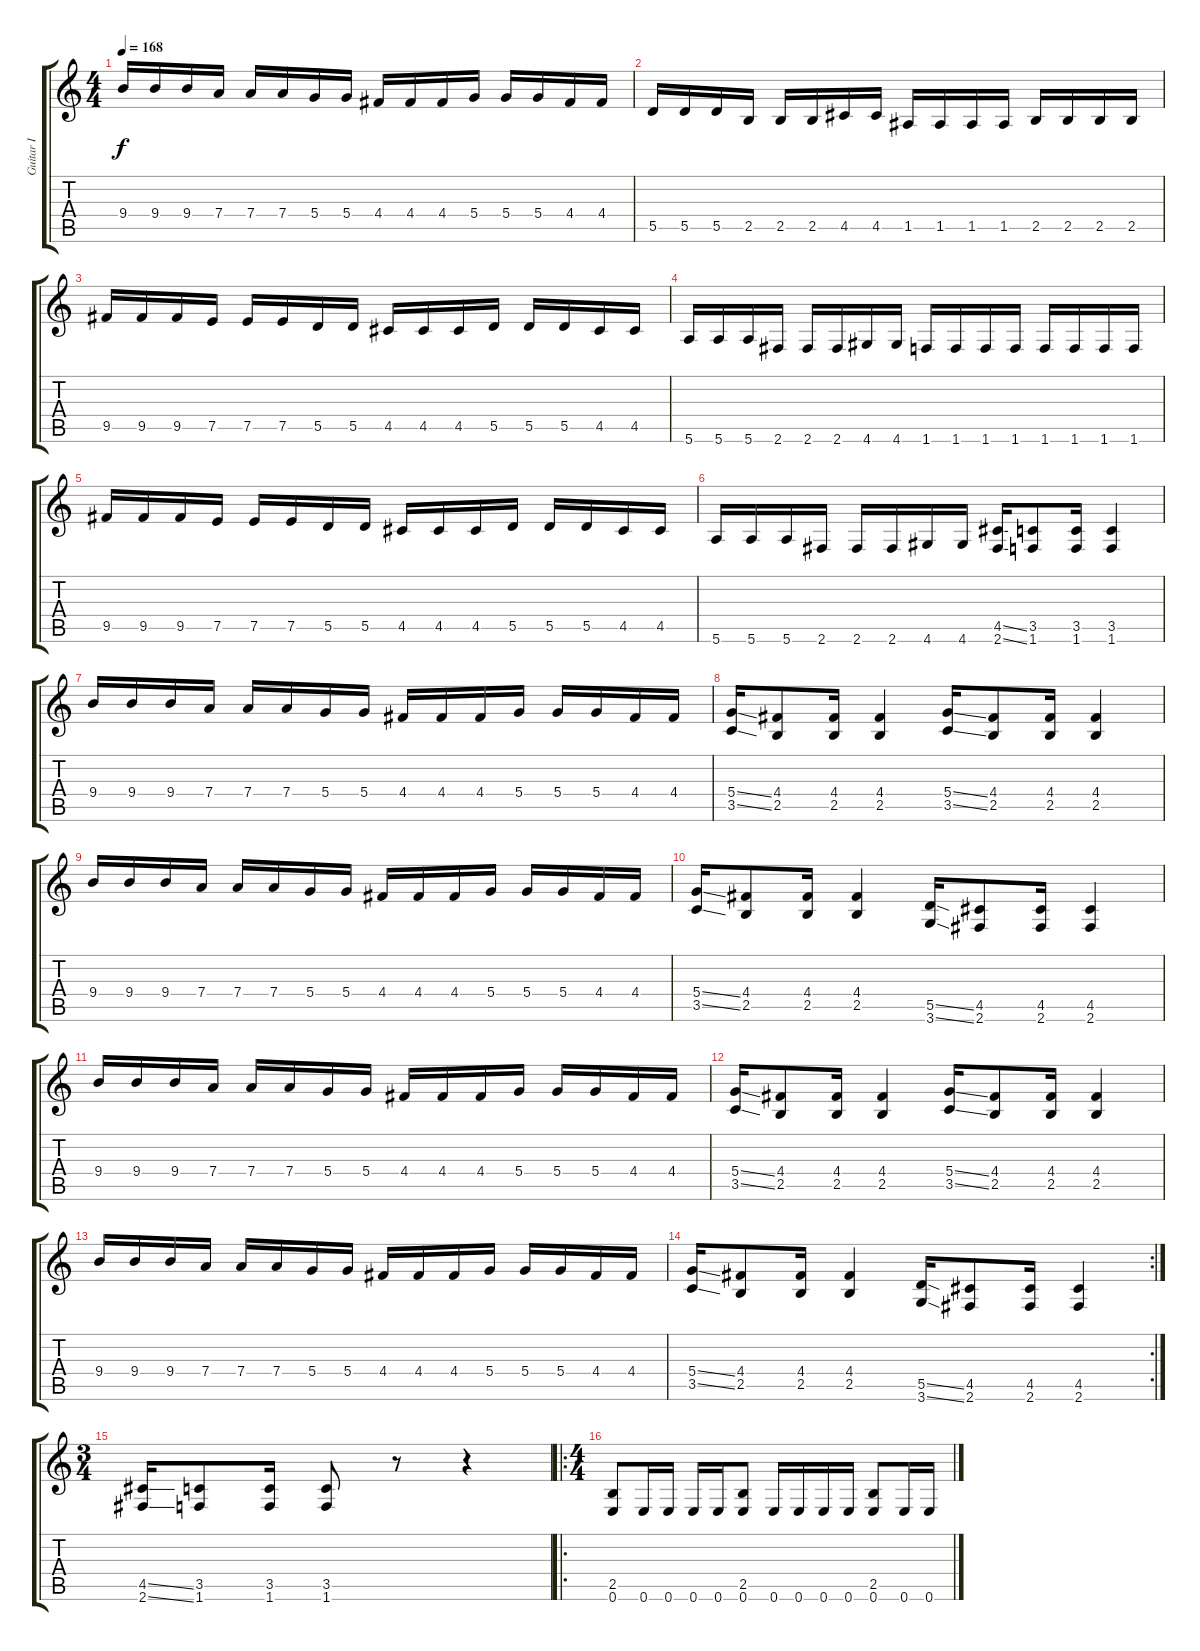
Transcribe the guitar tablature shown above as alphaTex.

\track ("Guitar I" "Guitar I") {instrument distortionguitar}
\staff {score tabs}
\tuning (E4 B3 G3 D3 A2 E2) {hide}
\ts (4 4)
\tempo 168
\clef g2
\ks c
9.4.16{dy f} 9.4.16 9.4.16 7.4.16 7.4.16 7.4.16 5.4.16 5.4.16 4.4.16 4.4.16 4.4.16 5.4.16 5.4.16 5.4.16 4.4.16 4.4.16 |
5.5.16 5.5.16 5.5.16 2.5.16 2.5.16 2.5.16 4.5.16 4.5.16 1.5.16 1.5.16 1.5.16 1.5.16 2.5.16 2.5.16 2.5.16 2.5.16 |
9.5.16 9.5.16 9.5.16 7.5.16 7.5.16 7.5.16 5.5.16 5.5.16 4.5.16 4.5.16 4.5.16 5.5.16 5.5.16 5.5.16 4.5.16 4.5.16 |
5.6.16 5.6.16 5.6.16 2.6.16 2.6.16 2.6.16 4.6.16 4.6.16 1.6.16 1.6.16 1.6.16 1.6.16 1.6.16 1.6.16 1.6.16 1.6.16 |
9.5.16 9.5.16 9.5.16 7.5.16 7.5.16 7.5.16 5.5.16 5.5.16 4.5.16 4.5.16 4.5.16 5.5.16 5.5.16 5.5.16 4.5.16 4.5.16 |
5.6.16 5.6.16 5.6.16 2.6.16 2.6.16 2.6.16 4.6.16 4.6.16 (4.5{ss} 2.6{ss}).16 (3.5 1.6).8 (3.5 1.6).16 (3.5 1.6).4 |
9.4.16 9.4.16 9.4.16 7.4.16 7.4.16 7.4.16 5.4.16 5.4.16 4.4.16 4.4.16 4.4.16 5.4.16 5.4.16 5.4.16 4.4.16 4.4.16 |
(5.4{ss} 3.5{ss}).16 (4.4 2.5).8 (4.4 2.5).16 (4.4 2.5).4 (5.4{ss} 3.5{ss}).16 (4.4 2.5).8 (4.4 2.5).16 (4.4 2.5).4 |
9.4.16 9.4.16 9.4.16 7.4.16 7.4.16 7.4.16 5.4.16 5.4.16 4.4.16 4.4.16 4.4.16 5.4.16 5.4.16 5.4.16 4.4.16 4.4.16 |
(5.4{ss} 3.5{ss}).16 (4.4 2.5).8 (4.4 2.5).16 (4.4 2.5).4 (5.5{ss} 3.6{ss}).16 (4.5 2.6).8 (4.5 2.6).16 (4.5 2.6).4 |
9.4.16 9.4.16 9.4.16 7.4.16 7.4.16 7.4.16 5.4.16 5.4.16 4.4.16 4.4.16 4.4.16 5.4.16 5.4.16 5.4.16 4.4.16 4.4.16 |
(5.4{ss} 3.5{ss}).16 (4.4 2.5).8 (4.4 2.5).16 (4.4 2.5).4 (5.4{ss} 3.5{ss}).16 (4.4 2.5).8 (4.4 2.5).16 (4.4 2.5).4 |
9.4.16 9.4.16 9.4.16 7.4.16 7.4.16 7.4.16 5.4.16 5.4.16 4.4.16 4.4.16 4.4.16 5.4.16 5.4.16 5.4.16 4.4.16 4.4.16 |
\rc 2
(5.4{ss} 3.5{ss}).16 (4.4 2.5).8 (4.4 2.5).16 (4.4 2.5).4 (5.5{ss} 3.6{ss}).16 (4.5 2.6).8 (4.5 2.6).16 (4.5 2.6).4 |
\ts (3 4)
(4.5{ss} 2.6{ss}).16 (3.5 1.6).8 (3.5 1.6).16 (3.5 1.6).8 r.8 r.4 |
\ro
\ts (4 4)
(2.5 0.6).8 0.6.16 0.6.16 0.6.16 0.6.16 (2.5 0.6).8 0.6.16 0.6.16 0.6.16 0.6.16 (2.5 0.6).8 0.6.16 0.6.16
